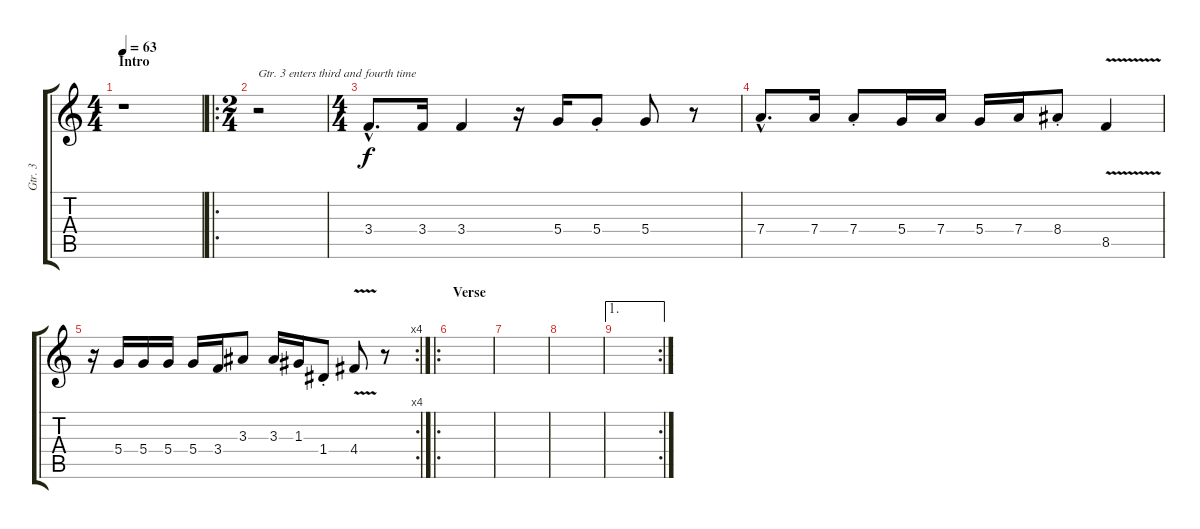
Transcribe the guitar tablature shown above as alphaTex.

\track ("Gtr. 3" "Gtr. 3") {instrument distortionguitar}
\staff {score tabs}
\tuning (E4 B3 G3 D3 A2 E2) {hide}
\ts (4 4)
\section ("" "Intro")
\tempo 63
\clef g2
\ks c
r.1{dy f instrument distortionguitar} |
\ro
\ts (2 4)
r.2{txt "Gtr. 3 enters third and fourth time"} |
\ts (4 4)
3.4{hac}.8{d} 3.4.16 3.4.4 r.16 5.4.16 5.4{st}.8 5.4.8 r.8 |
7.4{hac}.8{d} 7.4.16 7.4{st}.8 5.4.16 7.4.16 5.4.16 7.4.16 8.4{st}.8 8.5{v}.4 |
\rc 4
r.16 5.4.16 5.4.16 5.4.16 5.4.16 3.4.16 3.3.8 3.3.16 1.3.16 1.4{st}.8 4.4{v}.8 r.8 |
\ro
\section ("" "Verse")
|
|
|
\ae 1
\rc 2
